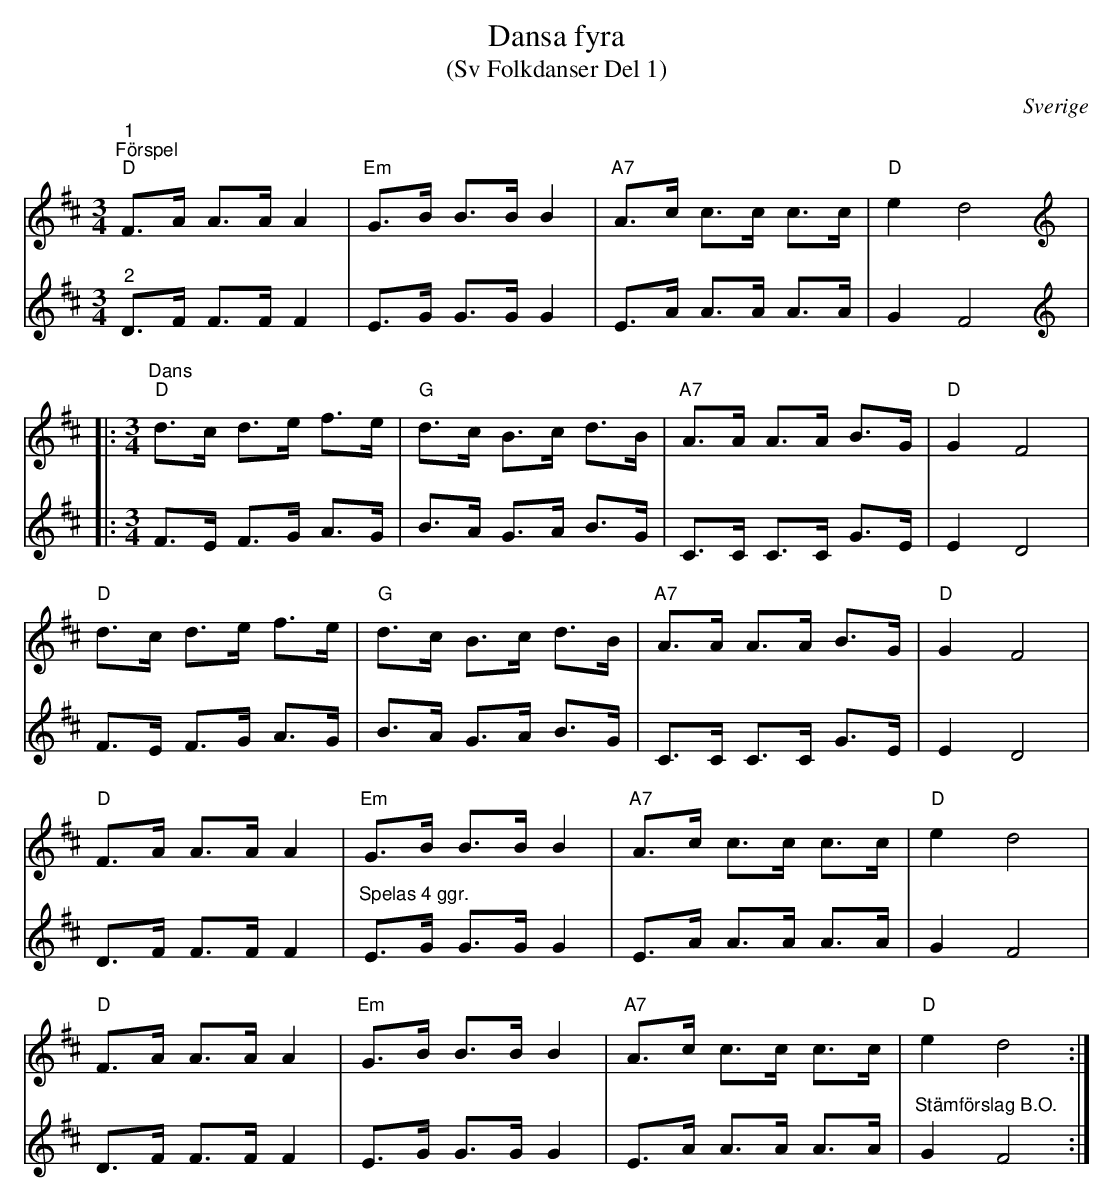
X:1
T:Dansa fyra
T:(Sv Folkdanser Del 1)
O:Sverige
L:1/8
M:3/4
K:D
V:1
"^1""^Förspel""D" F>A A>A A2 |"Em" G>B B>B B2 |"A7" A>c c>c c>c |"D" e2 d4 |:
[K:D][M:3/4][K:treble]"^Dans""D" d>c d>e f>e |"G" d>c B>c d>B |"A7" A>A A>A B>G |"D" G2 F4 |
"D" d>c d>e f>e |"G" d>c B>c d>B |"A7" A>A A>A B>G |"D" G2 F4 |
"D"F>A A>A A2 | "Em"G>B B>B B2 | "A7" A>c c>c c>c |"D" e2 d4 |
"D" F>A A>A A2 |"Em" G>B B>B B2 | "A7" A>c c>c c>c |"D" e2 d4 :|
V:2
"^2" D>F F>F F2 | E>G G>G G2 | E>A A>A A>A | G2 F4 |:
[K:D][M:3/4][K:treble] F>E F>G A>G | B>A G>A B>G | C>C C>C G>E | E2 D4 |
F>E F>G A>G | B>A G>A B>G | C>C C>C G>E | E2 D4 |
D>F F>F F2 |"^Spelas 4 ggr."E>G G>G G2 |E>A A>A A>A | G2 F4 |
D>F F>F F2 | E>G G>G G2 |  E>A A>A A>A | "^Stämförslag B.O." G2 F4 :|
